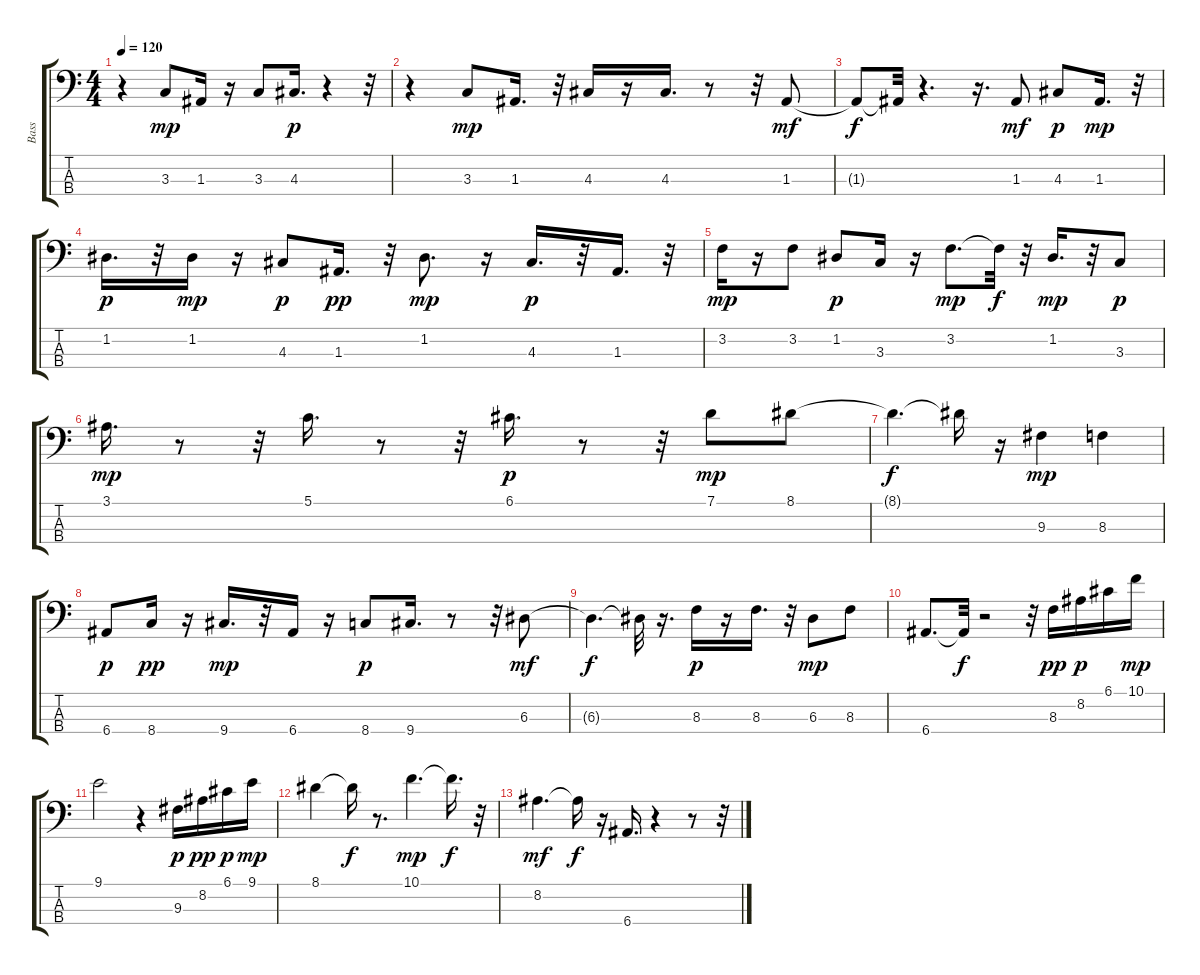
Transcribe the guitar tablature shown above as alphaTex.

\track ("Bass" "Bass") {instrument electricbassfinger}
\staff {score tabs}
\tuning (G2 D2 A1 E1) {hide}
\ts (4 4)
\tempo 120
\clef f4
\ks c
r.4{dy mp} 3.3.8 1.3.16 r.16 3.3.8 4.3.16{d dy p} r.4 r.32 |
r.4 3.3.8{dy mp} 1.3.16{d} r.32 4.3.16 r.16 4.3.16{d} r.8 r.32 1.3.8{dy mf} |
1.3{t}.8{dy f} 1.3{t}.32 r.4{d} r.16{d} 1.3.8{dy mf} 4.3.8{dy p} 1.3.16{d dy mp} r.32 |
1.2.16{d dy p} r.32 1.2.16{dy mp} r.16 4.3.8{dy p} 1.3.16{d dy pp} r.32 1.2.8{d dy mp} r.16 4.3.16{d dy p} r.32 1.3.16{d} r.32 |
3.2.16{dy mp} r.16 3.2.8 1.2.8{dy p} 3.3.16 r.16 3.2.8{d dy mp} 3.2{t}.32{dy f} r.32 1.2.16{d dy mp} r.32 3.3.8{dy p} |
3.1.16{d dy mp} r.8 r.32 5.1.16{d} r.8 r.32 6.1.16{d dy p} r.8 r.32 7.1.8{dy mp} 8.1.8 |
8.1{t}.4{d dy f} 8.1{t}.16 r.16 9.3.4{dy mp} 8.3.4 |
6.4.8{dy p} 8.4.16{dy pp} r.16 9.4.16{d dy mp} r.32 6.4.16 r.16 8.4.8{dy p} 9.4.16{d} r.8 r.32 6.3.8{dy mf} |
6.3{t}.4{d dy f} 6.3{t}.32 r.16{d} 8.3.16{dy p} r.16 8.3.16{d} r.32 6.3.8{dy mp} 8.3.8 |
6.4.8{d} 6.4{t}.32{dy f} r.2 r.32 8.3.16{dy pp} 8.2.16{dy p} 6.1.16 10.1.16{dy mp} |
9.1.2 r.4 9.3.16{dy p} 8.2.16{dy pp} 6.1.16{dy p} 9.1.16{dy mp} |
8.1.4 8.1{t}.16{dy f} r.8{d} 10.1.4{d dy mp} 10.1{t}.16{d dy f} r.32 |
8.2.4{d dy mf} 8.2{t}.16{dy f} r.16 6.4.16{d} r.4 r.8 r.32
